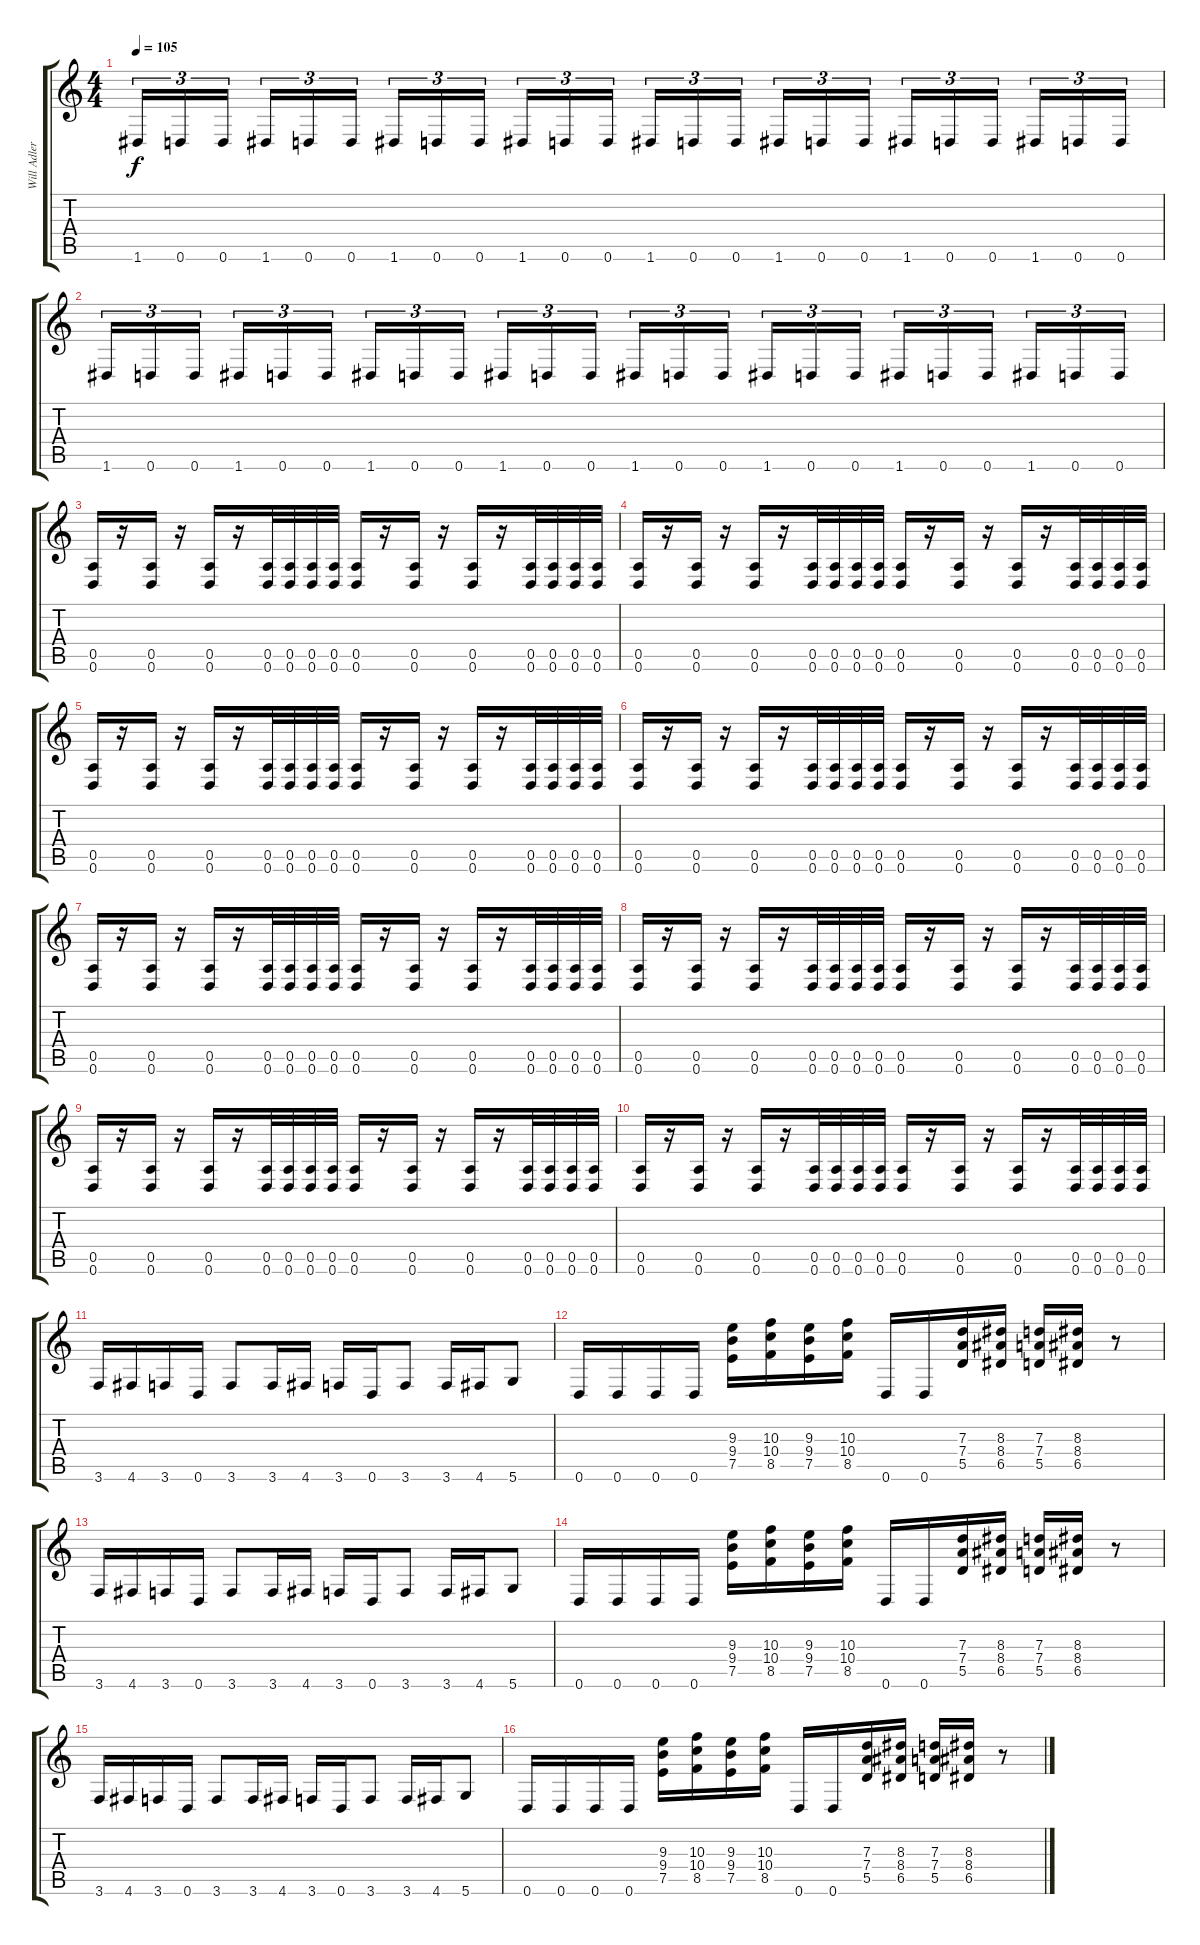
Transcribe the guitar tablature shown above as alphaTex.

\track ("Will Adler" "Will Adler") {instrument overdrivenguitar}
\staff {score tabs}
\tuning (E4 B3 G3 D3 A2 D2) {hide}
\ts (4 4)
\tempo 105
\clef g2
\ks c
1.6.16{tu (3 2) dy f} 0.6.16{tu (3 2)} 0.6.16{tu (3 2) beam splitsecondary} 1.6.16{tu (3 2)} 0.6.16{tu (3 2)} 0.6.16{tu (3 2)} 1.6.16{tu (3 2)} 0.6.16{tu (3 2)} 0.6.16{tu (3 2) beam splitsecondary} 1.6.16{tu (3 2)} 0.6.16{tu (3 2)} 0.6.16{tu (3 2)} 1.6.16{tu (3 2)} 0.6.16{tu (3 2)} 0.6.16{tu (3 2) beam splitsecondary} 1.6.16{tu (3 2)} 0.6.16{tu (3 2)} 0.6.16{tu (3 2)} 1.6.16{tu (3 2)} 0.6.16{tu (3 2)} 0.6.16{tu (3 2) beam splitsecondary} 1.6.16{tu (3 2)} 0.6.16{tu (3 2)} 0.6.16{tu (3 2)} |
1.6.16{tu (3 2)} 0.6.16{tu (3 2)} 0.6.16{tu (3 2) beam splitsecondary} 1.6.16{tu (3 2)} 0.6.16{tu (3 2)} 0.6.16{tu (3 2)} 1.6.16{tu (3 2)} 0.6.16{tu (3 2)} 0.6.16{tu (3 2) beam splitsecondary} 1.6.16{tu (3 2)} 0.6.16{tu (3 2)} 0.6.16{tu (3 2)} 1.6.16{tu (3 2)} 0.6.16{tu (3 2)} 0.6.16{tu (3 2) beam splitsecondary} 1.6.16{tu (3 2)} 0.6.16{tu (3 2)} 0.6.16{tu (3 2)} 1.6.16{tu (3 2)} 0.6.16{tu (3 2)} 0.6.16{tu (3 2) beam splitsecondary} 1.6.16{tu (3 2)} 0.6.16{tu (3 2)} 0.6.16{tu (3 2)} |
(0.5 0.6).16 r.16 (0.5 0.6).16 r.16 (0.5 0.6).16 r.16 (0.5 0.6).32 (0.5 0.6).32 (0.5 0.6).32 (0.5 0.6).32 (0.5 0.6).16 r.16 (0.5 0.6).16 r.16 (0.5 0.6).16 r.16 (0.5 0.6).32 (0.5 0.6).32 (0.5 0.6).32 (0.5 0.6).32 |
(0.5 0.6).16 r.16 (0.5 0.6).16 r.16 (0.5 0.6).16 r.16 (0.5 0.6).32 (0.5 0.6).32 (0.5 0.6).32 (0.5 0.6).32 (0.5 0.6).16 r.16 (0.5 0.6).16 r.16 (0.5 0.6).16 r.16 (0.5 0.6).32 (0.5 0.6).32 (0.5 0.6).32 (0.5 0.6).32 |
(0.5 0.6).16 r.16 (0.5 0.6).16 r.16 (0.5 0.6).16 r.16 (0.5 0.6).32 (0.5 0.6).32 (0.5 0.6).32 (0.5 0.6).32 (0.5 0.6).16 r.16 (0.5 0.6).16 r.16 (0.5 0.6).16 r.16 (0.5 0.6).32 (0.5 0.6).32 (0.5 0.6).32 (0.5 0.6).32 |
(0.5 0.6).16 r.16 (0.5 0.6).16 r.16 (0.5 0.6).16 r.16 (0.5 0.6).32 (0.5 0.6).32 (0.5 0.6).32 (0.5 0.6).32 (0.5 0.6).16 r.16 (0.5 0.6).16 r.16 (0.5 0.6).16 r.16 (0.5 0.6).32 (0.5 0.6).32 (0.5 0.6).32 (0.5 0.6).32 |
(0.5 0.6).16 r.16 (0.5 0.6).16 r.16 (0.5 0.6).16 r.16 (0.5 0.6).32 (0.5 0.6).32 (0.5 0.6).32 (0.5 0.6).32 (0.5 0.6).16 r.16 (0.5 0.6).16 r.16 (0.5 0.6).16 r.16 (0.5 0.6).32 (0.5 0.6).32 (0.5 0.6).32 (0.5 0.6).32 |
(0.5 0.6).16 r.16 (0.5 0.6).16 r.16 (0.5 0.6).16 r.16 (0.5 0.6).32 (0.5 0.6).32 (0.5 0.6).32 (0.5 0.6).32 (0.5 0.6).16 r.16 (0.5 0.6).16 r.16 (0.5 0.6).16 r.16 (0.5 0.6).32 (0.5 0.6).32 (0.5 0.6).32 (0.5 0.6).32 |
(0.5 0.6).16 r.16 (0.5 0.6).16 r.16 (0.5 0.6).16 r.16 (0.5 0.6).32 (0.5 0.6).32 (0.5 0.6).32 (0.5 0.6).32 (0.5 0.6).16 r.16 (0.5 0.6).16 r.16 (0.5 0.6).16 r.16 (0.5 0.6).32 (0.5 0.6).32 (0.5 0.6).32 (0.5 0.6).32 |
(0.5 0.6).16 r.16 (0.5 0.6).16 r.16 (0.5 0.6).16 r.16 (0.5 0.6).32 (0.5 0.6).32 (0.5 0.6).32 (0.5 0.6).32 (0.5 0.6).16 r.16 (0.5 0.6).16 r.16 (0.5 0.6).16 r.16 (0.5 0.6).32 (0.5 0.6).32 (0.5 0.6).32 (0.5 0.6).32 |
3.6.16 4.6.16 3.6.16 0.6.16 3.6.8 3.6.16 4.6.16 3.6.16 0.6.16 3.6.8 3.6.16 4.6.16 5.6.8 |
0.6.16 0.6.16 0.6.16 0.6.16 (9.3 9.4 7.5).16 (10.3 10.4 8.5).16 (9.3 9.4 7.5).16 (10.3 10.4 8.5).16 0.6.16 0.6.16 (7.3 7.4 5.5).16 (8.3 8.4 6.5).16 (7.3 7.4 5.5).16 (8.3 8.4 6.5).16 r.8 |
3.6.16 4.6.16 3.6.16 0.6.16 3.6.8 3.6.16 4.6.16 3.6.16 0.6.16 3.6.8 3.6.16 4.6.16 5.6.8 |
0.6.16 0.6.16 0.6.16 0.6.16 (9.3 9.4 7.5).16 (10.3 10.4 8.5).16 (9.3 9.4 7.5).16 (10.3 10.4 8.5).16 0.6.16 0.6.16 (7.3 7.4 5.5).16 (8.3 8.4 6.5).16 (7.3 7.4 5.5).16 (8.3 8.4 6.5).16 r.8 |
3.6.16 4.6.16 3.6.16 0.6.16 3.6.8 3.6.16 4.6.16 3.6.16 0.6.16 3.6.8 3.6.16 4.6.16 5.6.8 |
0.6.16 0.6.16 0.6.16 0.6.16 (9.3 9.4 7.5).16 (10.3 10.4 8.5).16 (9.3 9.4 7.5).16 (10.3 10.4 8.5).16 0.6.16 0.6.16 (7.3 7.4 5.5).16 (8.3 8.4 6.5).16 (7.3 7.4 5.5).16 (8.3 8.4 6.5).16 r.8
